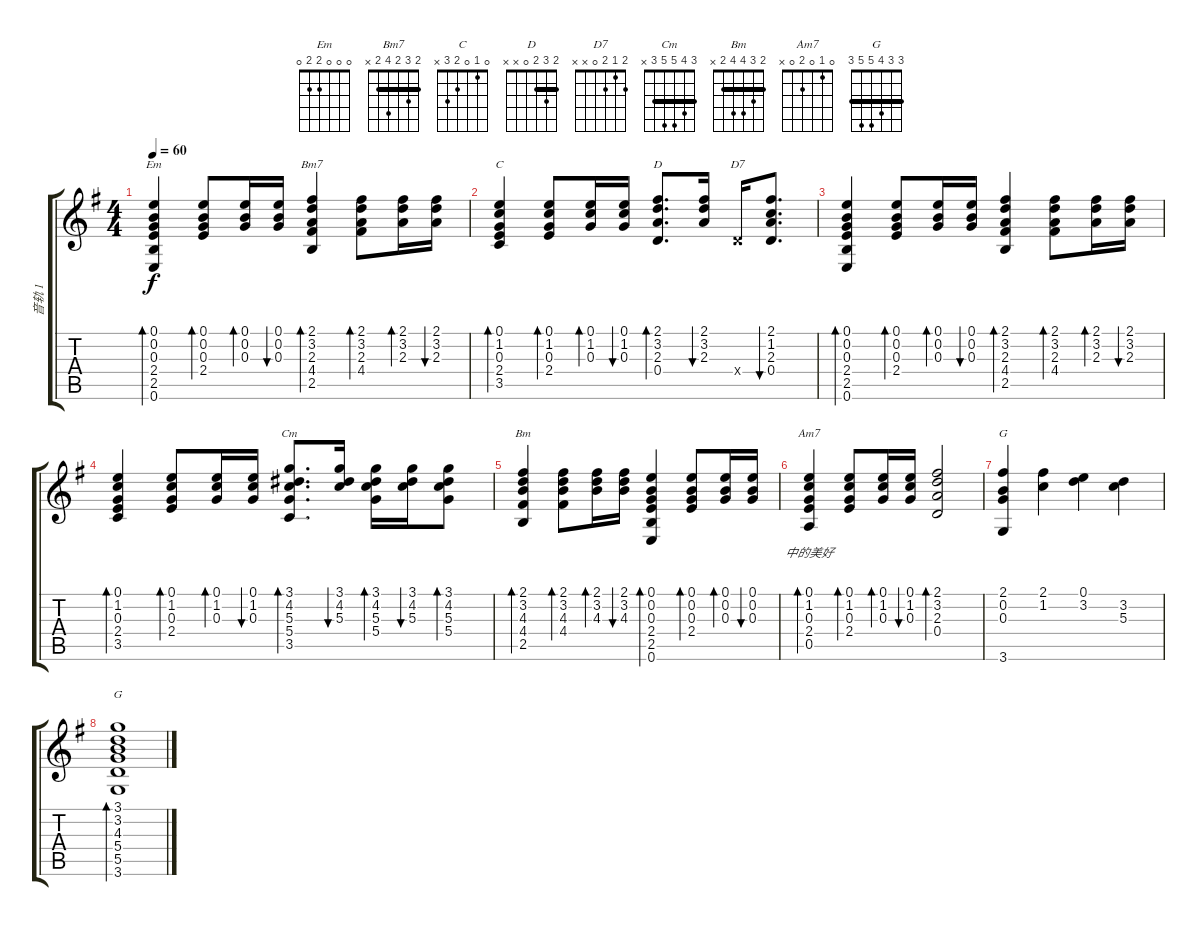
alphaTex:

\track ("音轨 1" "音轨 1") {instrument acousticguitarnylon}
\staff {score tabs}
\tuning (E4 B3 G3 D3 A2 E2) {hide}
\chord ("Em" 0 0 0 2 2 0)
\chord ("Bm7" 2 3 2 4 2 x) {barre 2}
\chord ("C" 0 1 0 2 3 x)
\chord ("D" 2 3 2 0 x x) {barre 2}
\chord ("D7" 2 1 2 0 x x)
\chord ("Cm" 3 4 5 5 3 x) {barre 3}
\chord ("Bm" 2 3 4 4 2 x) {barre 2}
\chord ("Am7" 0 1 0 2 0 x)
\chord ("G" 3 0 0 0 2 3)
\chord ("G" 3 3 4 5 5 3) {barre 3}
\ts (4 4)
\tempo 60
\clef g2
\ks g
(0.1 0.2 0.3 2.4 2.5 0.6).4{bd 30 ch "Em" lyrics (0 "") lyrics (1 "") lyrics (2 "") lyrics (3 "") lyrics (4 "") dy f} (0.1 0.2 0.3 2.4).8{bd 30 lyrics (0 "") lyrics (1 "") lyrics (2 "") lyrics (3 "") lyrics (4 "")} (0.1 0.2 0.3).16{bd 30 lyrics (0 "") lyrics (1 "") lyrics (2 "") lyrics (3 "") lyrics (4 "")} (0.1 0.2 0.3).16{bu 30 lyrics (0 "") lyrics (1 "") lyrics (2 "") lyrics (3 "") lyrics (4 "")} (2.1 3.2 2.3 4.4 2.5).4{bd 30 ch "Bm7" lyrics (0 "") lyrics (1 "") lyrics (2 "") lyrics (3 "") lyrics (4 "")} (2.1 3.2 2.3 4.4).8{bd 30 lyrics (0 "") lyrics (1 "") lyrics (2 "") lyrics (3 "") lyrics (4 "")} (2.1 3.2 2.3).16{bd 30 lyrics (0 "") lyrics (1 "") lyrics (2 "") lyrics (3 "") lyrics (4 "")} (2.1 3.2 2.3).16{bu 30 lyrics (0 "") lyrics (1 "") lyrics (2 "") lyrics (3 "") lyrics (4 "")} |
(0.1 1.2 0.3 2.4 3.5).4{bd 30 ch "C" lyrics (0 "") lyrics (1 "") lyrics (2 "") lyrics (3 "") lyrics (4 "")} (0.1 1.2 0.3 2.4).8{bd 30 lyrics (0 "") lyrics (1 "") lyrics (2 "") lyrics (3 "") lyrics (4 "")} (0.1 1.2 0.3).16{bd 30 lyrics (0 "") lyrics (1 "") lyrics (2 "") lyrics (3 "") lyrics (4 "")} (0.1 1.2 0.3).16{bu 30 lyrics (0 "") lyrics (1 "") lyrics (2 "") lyrics (3 "") lyrics (4 "")} (2.1 3.2 2.3 0.4).8{d bd 30 ch "D" lyrics (0 "") lyrics (1 "") lyrics (2 "") lyrics (3 "") lyrics (4 "")} (2.1 3.2 2.3).16{bu 30 lyrics (0 "") lyrics (1 "") lyrics (2 "") lyrics (3 "") lyrics (4 "")} 0.4{x}.16{ch "D7" lyrics (0 "") lyrics (1 "") lyrics (2 "") lyrics (3 "") lyrics (4 "")} (2.1 1.2 2.3 0.4).8{d bu 30 lyrics (0 "") lyrics (1 "") lyrics (2 "") lyrics (3 "") lyrics (4 "")} |
(0.1 0.2 0.3 2.4 2.5 0.6).4{bd 30 lyrics (0 "") lyrics (1 "") lyrics (2 "") lyrics (3 "") lyrics (4 "")} (0.1 0.2 0.3 2.4).8{bd 30 lyrics (0 "") lyrics (1 "") lyrics (2 "") lyrics (3 "") lyrics (4 "")} (0.1 0.2 0.3).16{bd 30 lyrics (0 "") lyrics (1 "") lyrics (2 "") lyrics (3 "") lyrics (4 "")} (0.1 0.2 0.3).16{bu 30 lyrics (0 "") lyrics (1 "") lyrics (2 "") lyrics (3 "") lyrics (4 "")} (2.1 3.2 2.3 4.4 2.5).4{bd 30 lyrics (0 "") lyrics (1 "") lyrics (2 "") lyrics (3 "") lyrics (4 "")} (2.1 3.2 2.3 4.4).8{bd 30 lyrics (0 "") lyrics (1 "") lyrics (2 "") lyrics (3 "") lyrics (4 "")} (2.1 3.2 2.3).16{bd 30 lyrics (0 "") lyrics (1 "") lyrics (2 "") lyrics (3 "") lyrics (4 "")} (2.1 3.2 2.3).16{bu 30 lyrics (0 "") lyrics (1 "") lyrics (2 "") lyrics (3 "") lyrics (4 "")} |
(0.1 1.2 0.3 2.4 3.5).4{bd 30 lyrics (0 "") lyrics (1 "") lyrics (2 "") lyrics (3 "") lyrics (4 "")} (0.1 1.2 0.3 2.4).8{bd 30 lyrics (0 "") lyrics (1 "") lyrics (2 "") lyrics (3 "") lyrics (4 "")} (0.1 1.2 0.3).16{bd 30 lyrics (0 "") lyrics (1 "") lyrics (2 "") lyrics (3 "") lyrics (4 "")} (0.1 1.2 0.3).16{bu 30 lyrics (0 "") lyrics (1 "") lyrics (2 "") lyrics (3 "") lyrics (4 "")} (3.1 4.2 5.3 5.4 3.5).8{d bd 30 ch "Cm" lyrics (0 "") lyrics (1 "") lyrics (2 "") lyrics (3 "") lyrics (4 "")} (3.1 4.2 5.3).16{bu 30 lyrics (0 "") lyrics (1 "") lyrics (2 "") lyrics (3 "") lyrics (4 "")} (3.1 4.2 5.3 5.4).16{bd 30 lyrics (0 "") lyrics (1 "") lyrics (2 "") lyrics (3 "") lyrics (4 "")} (3.1 4.2 5.3).16{bu 30 lyrics (0 "") lyrics (1 "") lyrics (2 "") lyrics (3 "") lyrics (4 "")} (3.1 4.2 5.3 5.4).8{bd 30 lyrics (0 "") lyrics (1 "") lyrics (2 "") lyrics (3 "") lyrics (4 "")} |
(2.1 3.2 4.3 4.4 2.5).4{bd 30 ch "Bm" lyrics (0 "") lyrics (1 "") lyrics (2 "") lyrics (3 "") lyrics (4 "")} (2.1 3.2 4.3 4.4).8{bd 30 lyrics (0 "") lyrics (1 "") lyrics (2 "") lyrics (3 "") lyrics (4 "")} (2.1 3.2 4.3).16{bd 30 lyrics (0 "") lyrics (1 "") lyrics (2 "") lyrics (3 "") lyrics (4 "")} (2.1 3.2 4.3).16{bu 30 lyrics (0 "") lyrics (1 "") lyrics (2 "") lyrics (3 "") lyrics (4 "")} (0.1 0.2 0.3 2.4 2.5 0.6).4{bd 30 lyrics (0 "") lyrics (1 "") lyrics (2 "") lyrics (3 "") lyrics (4 "")} (0.1 0.2 0.3 2.4).8{bd 30 lyrics (0 "") lyrics (1 "") lyrics (2 "") lyrics (3 "") lyrics (4 "")} (0.1 0.2 0.3).16{bd 30 lyrics (0 "") lyrics (1 "") lyrics (2 "") lyrics (3 "") lyrics (4 "")} (0.1 0.2 0.3).16{bu 30 lyrics (0 "") lyrics (1 "") lyrics (2 "") lyrics (3 "") lyrics (4 "")} |
(0.1 1.2 0.3 2.4 0.5).4{bd 30 ch "Am7" lyrics (0 "中的美好") lyrics (1 "") lyrics (2 "") lyrics (3 "") lyrics (4 "")} (0.1 1.2 0.3 2.4).8{bd 30} (0.1 1.2 0.3).16{bd 30} (0.1 1.2 0.3).16{bu 30} (2.1 3.2 2.3 0.4).2{bd 30} |
(2.1 0.2 0.3 3.6).4{ch "G"} (2.1 1.2).4 (0.1 3.2).4 (3.2 5.3).4 |
(3.1 3.2 4.3 5.4 5.5 3.6).1{bd 240 ch "G" txt ""}
